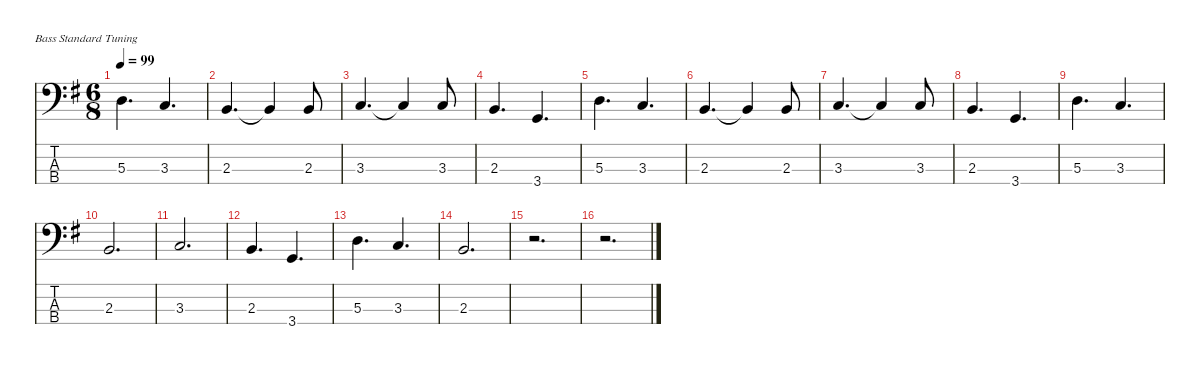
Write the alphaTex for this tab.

\defaultSystemsLayout 4
\hideDynamics
\bracketExtendMode nobrackets
\singleTrackTrackNamePolicy hidden
\multiTrackTrackNamePolicy hidden
\otherSystemsTrackNameOrientation horizontal
\track ("Jeff Ament" "el.bs.") {defaultSystemsLayout 8 instrument electricbassfinger}
\staff {score tabs}
\tuning (G2 D2 A1 E1)
\ts (6 8)
\tempo 99
\clef f4
\ks g
5.3{acc forcenatural}.4{d dy f beam Down} 3.3{acc forcenatural}.4{d beam Up} |
2.3{acc forcenatural}.4{d beam Up} 2.3{t acc forcenatural}.4{beam Up} 2.3{acc forcenatural}.8{beam Up} |
3.3{acc forcenatural}.4{d beam Up} 3.3{t acc forcenatural}.4{beam Up} 3.3{acc forcenatural}.8{beam Up} |
2.3{acc forcenatural}.4{d beam Up} 3.4{acc forcenatural}.4{d beam Up} |
5.3{acc forcenatural}.4{d beam Down} 3.3{acc forcenatural}.4{d beam Up} |
2.3{acc forcenatural}.4{d beam Up} 2.3{t acc forcenatural}.4{beam Up} 2.3{acc forcenatural}.8{beam Up} |
3.3{acc forcenatural}.4{d beam Up} 3.3{t acc forcenatural}.4{beam Up} 3.3{acc forcenatural}.8{beam Up} |
2.3{acc forcenatural}.4{d beam Up} 3.4{acc forcenatural}.4{d beam Up} |
5.3{acc forcenatural}.4{d beam Down} 3.3{acc forcenatural}.4{d beam Up} |
2.3{acc forcenatural}.2{d beam Up} |
3.3{acc forcenatural}.2{d beam Up} |
2.3{acc forcenatural}.4{d beam Up} 3.4{acc forcenatural}.4{d beam Up} |
5.3{acc forcenatural}.4{d beam Down} 3.3{acc forcenatural}.4{d beam Up} |
2.3{acc forcenatural}.2{d beam Up} |
r.2{d beam Down} |
r.2{d beam Down}
